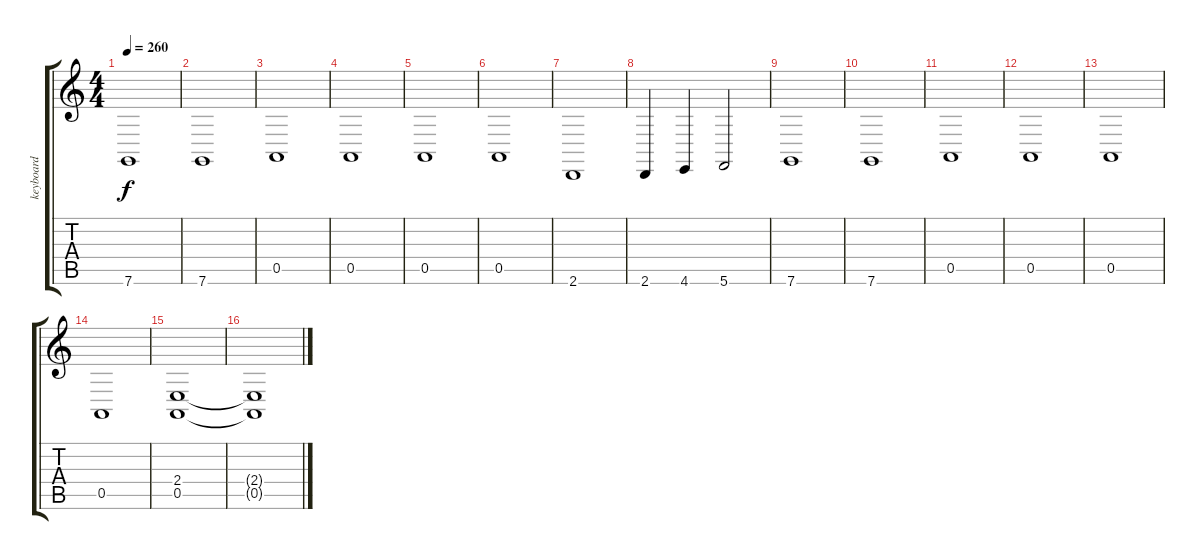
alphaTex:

\track ("keyboard" "keyboard") {instrument harmonica}
\staff {score tabs}
\tuning (E4 B3 G3 D3 A2 C2) {hide}
\ts (4 4)
\tempo 260
\clef g2
\ks c
7.6.1{dy f} |
7.6.1 |
0.5.1 |
0.5.1 |
0.5.1 |
0.5.1 |
2.6.1 |
2.6.4 4.6.4 5.6.2 |
7.6.1 |
7.6.1 |
0.5.1 |
0.5.1 |
0.5.1 |
0.5.1 |
(2.4 0.5).1 |
(2.4{t} 0.5{t}).1
